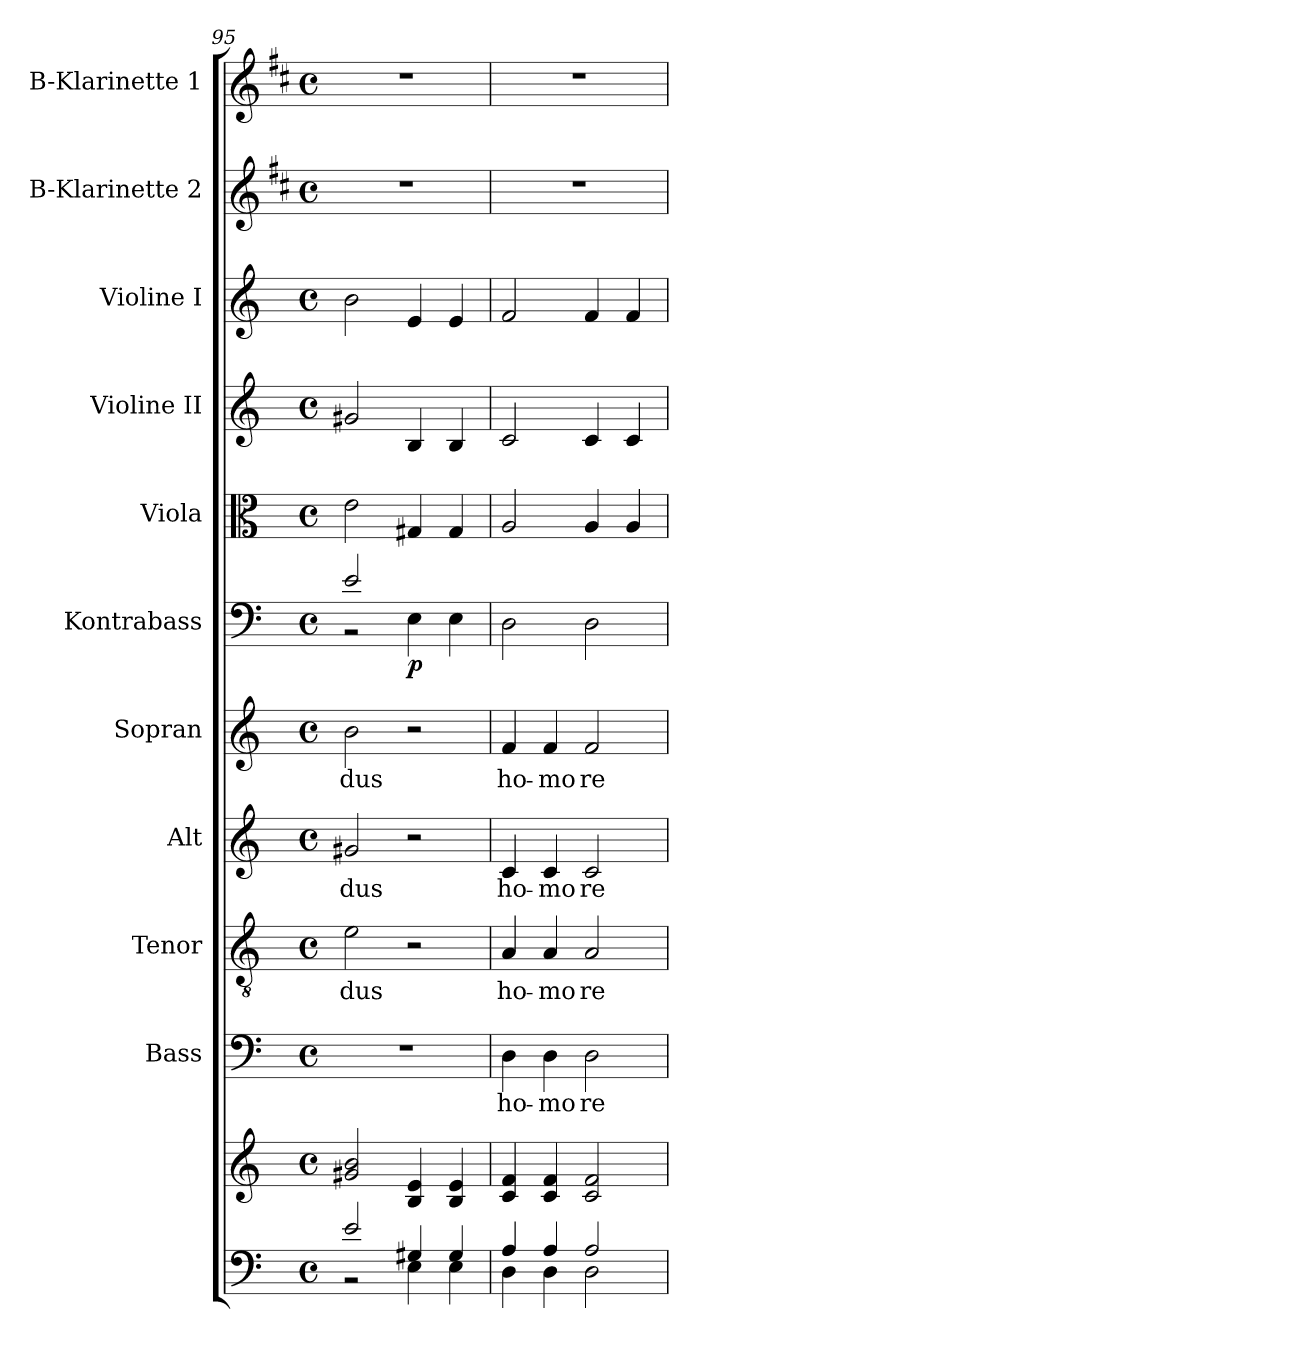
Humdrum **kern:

**kern	**kern	**kern	**text	**kern	**text	**kern	**text	**kern	**text	**kern	**dynam	**kern	**kern	**kern	**kern	**kern
*part11	*part11	*part10	*part10	*part9	*part9	*part8	*part8	*part7	*part7	*part6	*part6	*part5	*part4	*part3	*part2	*part1
*staff12	*staff11	*staff10	*staff10	*staff9	*staff9	*staff8	*staff8	*staff7	*staff7	*staff6	*staff6	*staff5	*staff4	*staff3	*staff2	*staff1
*	*	*I"Bass	*	*I"Tenor	*	*I"Alt	*	*I"Sopran	*	*I"Kontrabass	*	*I"Viola	*I"Violine II	*I"Violine I	*I"B-Klarinette 2	*I"B-Klarinette 1
*	*	*I'B.	*	*I'T.	*	*I'A.	*	*I'S.	*	*I'Kb.	*	*I'Vla.	*I'Vl. II	*I'Vl. I	*I'B Kl. 2	*I'B Kl. 1
*clefF4	*clefG2	*clefF4	*	*clefGv2	*	*clefG2	*	*clefG2	*	*clefF4	*	*clefC3	*clefG2	*clefG2	*clefG2	*clefG2
*	*	*	*	*	*	*	*	*	*	*ITrd7c12	*	*	*	*	*ITrd1c2	*ITrd1c2
*k[]	*k[]	*k[]	*	*k[]	*	*k[]	*	*k[]	*	*k[]	*	*k[]	*k[]	*k[]	*k[]	*k[]
*C:	*C:	*C:	*	*C:	*	*C:	*	*C:	*	*C:	*	*C:	*C:	*C:	*C:	*C:
*M4/4	*M4/4	*M4/4	*	*M4/4	*	*M4/4	*	*M4/4	*	*M4/4	*	*M4/4	*M4/4	*M4/4	*M4/4	*M4/4
*met(c)	*met(c)	*met(c)	*	*met(c)	*	*met(c)	*	*met(c)	*	*met(c)	*	*met(c)	*met(c)	*met(c)	*met(c)	*met(c)
=95	=95	=95	=95	=95	=95	=95	=95	=95	=95	=95	=95	=95	=95	=95	=95	=95
*^	*	*	*	*	*	*	*	*	*	*	*	*	*	*	*	*
!	!	!	!	!	!	!LO:LY:b	!	!LO:LY:b	!	!LO:LY:b	!	!	!	!	!	!	!
*	*	*	*	*	*	*	*	*	*	*	*^	*	*	*	*	*	*
2e/	2r	2g#X/ 2b/	1r	.	2e\	-dus	2g#X/	-dus	2b\	-dus	2E/	2r	.	2e\	2g#X/	2b\	1r	1r
!	!	!	!	!	!	!	!	!	!	!	!	!	!LO:DY:b	!	!	!	!	!
4G#X/	4E\	4B/ 4e/	.	.	2r	.	2r	.	2r	.	2ryy	4EE\	p	4G#X/	4B/	4e/	.	.
4G#/	4E\	4B/ 4e/	.	.	.	.	.	.	.	.	.	4EE\	.	4G#/	4B/	4e/	.	.
=96	=96	=96	=96	=96	=96	=96	=96	=96	=96	=96	=96	=96	=96	=96	=96	=96	=96	=96
!	!	!	!	!LO:LY:b	!	!LO:LY:b	!	!LO:LY:b	!	!LO:LY:b	!	!	!	!	!	!	!	!
*	*	*	*	*	*	*	*	*	*	*	*v	*v	*	*	*	*	*	*
4A/	4D\	4c/ 4f/	4D\	ho-	4A/	ho-	4c/	ho-	4f/	ho-	2DD\	.	2A/	2c/	2f/	1r	1r
!	!	!	!	!LO:LY:b	!	!LO:LY:b	!	!LO:LY:b	!	!LO:LY:b	!	!	!	!	!	!	!
4A/	4D\	4c/ 4f/	4D\	-mo	4A/	-mo	4c/	-mo	4f/	-mo	.	.	.	.	.	.	.
!	!	!	!	!LO:LY:b	!	!LO:LY:b	!	!LO:LY:b	!	!LO:LY:b	!	!	!	!	!	!	!
2A/	2D\	2c/ 2f/	2D\	re-	2A/	re-	2c/	re-	2f/	re-	2DD\	.	4A/	4c/	4f/	.	.
.	.	.	.	.	.	.	.	.	.	.	.	.	4A/	4c/	4f/	.	.
*v	*v	*	*	*	*	*	*	*	*	*	*	*	*	*	*	*	*
=	=	=	=	=	=	=	=	=	=	=	=	=	=	=	=	=
*-	*-	*-	*-	*-	*-	*-	*-	*-	*-	*-	*-	*-	*-	*-	*-	*-
